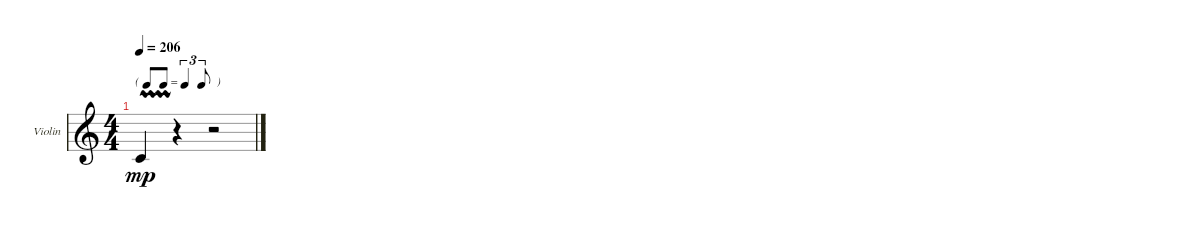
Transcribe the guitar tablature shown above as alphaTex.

\defaultSystemsLayout 4
\bracketExtendMode groupsimilarinstruments
\firstSystemTrackNameOrientation horizontal
\otherSystemsTrackNameOrientation horizontal
\track ("Violin" "Violin") {instrument violin}
\staff {score}
\tuning (E5 A4 D4 G3)
\ts (4 4)
\tf triplet8th
\tempo 206
\clef g2
\ks c
5.4{vw}.4{dy mp} r.4 r.2
